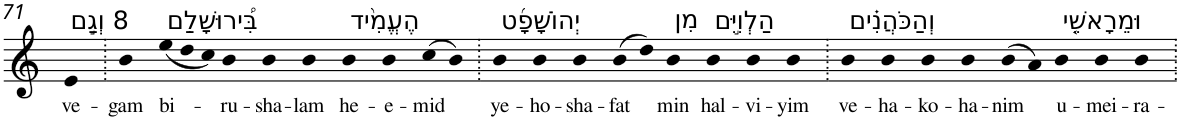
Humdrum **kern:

**kern	**text
*part1	*part1
*staff1	*staff1
*I"Piano	*
*I'Pno	*
!!LO:PB:g=z
*clefG2	*
*k[]	*
=71	=71
!LO:TX:a:t=8 וְגַ֣ם	!
!	!LO:LY:b
4e	ve-
=72.	=72.
!	!LO:LY:b
4b	-gam
*Xtuplet	*
!LO:TX:a:t=בִּ֠ירוּשָׁלִַם	!
!	!LO:LY:b
(<12ee	bi-
12dd	.
12cc)	.
!	!LO:LY:b
4b	-ru-
!	!LO:LY:b
4b	-sha-
!	!LO:LY:b
4b	-lam
!LO:TX:a:t=הֶעֱמִ֨יד	!
!	!LO:LY:b
4b	he-
!	!LO:LY:b
4b	-e-
!	!LO:LY:b
(>8cc	-mid
8b)	.
=73.	=73.
!LO:TX:a:t=יְהוֹשָׁפָ֜ט	!
!	!LO:LY:b
4b	ye-
!	!LO:LY:b
4b	-ho-
!	!LO:LY:b
4b	-sha-
!	!LO:LY:b
(>8b	-fat
8dd)	.
!LO:TX:a:t=מִן	!
!	!LO:LY:b
4b	min
!LO:TX:a:t=הַלְוִיִּ֣ם	!
!	!LO:LY:b
4b	hal-
!	!LO:LY:b
4b	-vi-
!	!LO:LY:b
4b	-yim
=74.	=74.
!LO:TX:a:t=וְהַכֹּהֲנִ֗ים	!
!	!LO:LY:b
4b	ve-
!	!LO:LY:b
4b	-ha-
!	!LO:LY:b
4b	-ko-
!	!LO:LY:b
4b	-ha-
!	!LO:LY:b
(>8b	-nim
8a)	.
!LO:TX:a:t=וּמֵרָאשֵׁ֤י	!
!	!LO:LY:b
4b	u-
!	!LO:LY:b
4b	-mei-
!	!LO:LY:b
4b	-ra-
=.	=.
*-	*-
